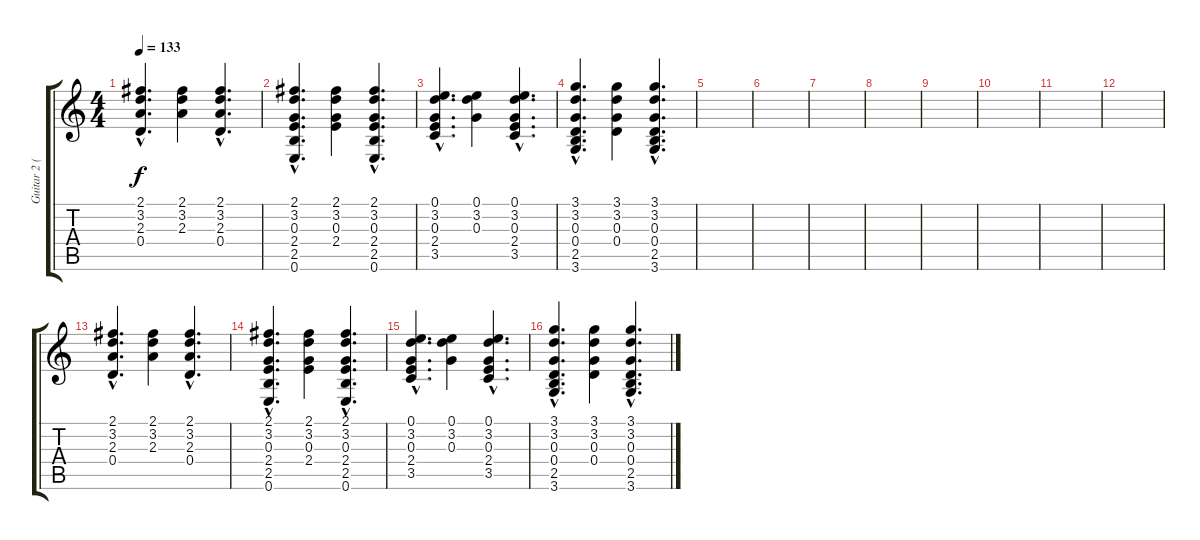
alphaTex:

\track ("Guitar 2 (Loud)" "Guitar 2 (") {instrument acousticguitarsteel}
\staff {score tabs}
\tuning (E4 B3 G3 D3 A2 E2) {hide}
\ts (4 4)
\tempo 133
\clef g2
\ks c
(2.1{hac} 3.2{hac} 2.3{hac} 0.4{hac}).4{d dy f} (2.1 3.2 2.3).4 (2.1{hac} 3.2{hac} 2.3{hac} 0.4{hac}).4{d} |
(2.1{hac} 3.2{hac} 0.3{hac} 2.4{hac} 2.5{hac} 0.6{hac}).4{d} (2.1 3.2 0.3 2.4).4 (2.1{hac} 3.2{hac} 0.3{hac} 2.4{hac} 2.5{hac} 0.6{hac}).4{d} |
(0.1{hac} 3.2{hac} 0.3{hac} 2.4{hac} 3.5{hac}).4{d} (0.1 3.2 0.3).4 (0.1{hac} 3.2{hac} 0.3{hac} 2.4{hac} 3.5{hac}).4{d} |
(3.1{hac} 3.2{hac} 0.3{hac} 0.4{hac} 2.5{hac} 3.6{hac}).4{d} (3.1 3.2 0.3 0.4).4 (3.1{hac} 3.2{hac} 0.3{hac} 0.4{hac} 2.5{hac} 3.6{hac}).4{d} |
|
|
|
|
|
|
|
|
(2.1{hac} 3.2{hac} 2.3{hac} 0.4{hac}).4{d} (2.1 3.2 2.3).4 (2.1{hac} 3.2{hac} 2.3{hac} 0.4{hac}).4{d} |
(2.1{hac} 3.2{hac} 0.3{hac} 2.4{hac} 2.5{hac} 0.6{hac}).4{d} (2.1 3.2 0.3 2.4).4 (2.1{hac} 3.2{hac} 0.3{hac} 2.4{hac} 2.5{hac} 0.6{hac}).4{d} |
(0.1{hac} 3.2{hac} 0.3{hac} 2.4{hac} 3.5{hac}).4{d} (0.1 3.2 0.3).4 (0.1{hac} 3.2{hac} 0.3{hac} 2.4{hac} 3.5{hac}).4{d} |
(3.1{hac} 3.2{hac} 0.3{hac} 0.4{hac} 2.5{hac} 3.6{hac}).4{d} (3.1 3.2 0.3 0.4).4 (3.1{hac} 3.2{hac} 0.3{hac} 0.4{hac} 2.5{hac} 3.6{hac}).4{d}
